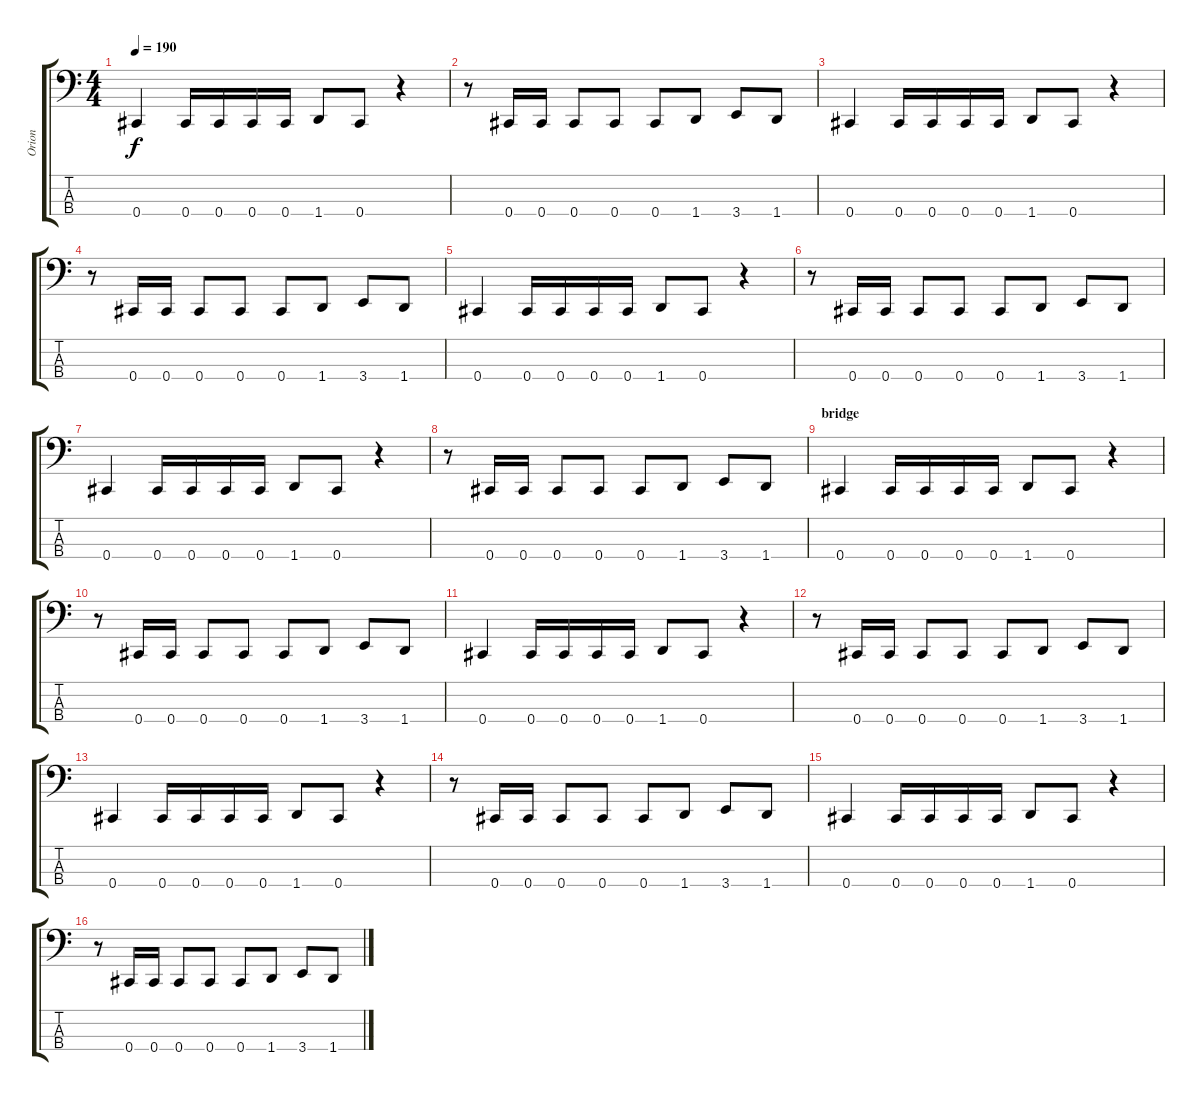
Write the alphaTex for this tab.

\track ("Orion" "Orion") {instrument electricbassfinger}
\staff {score tabs}
\tuning (E2 B1 Gb1 Db1) {hide}
\ts (4 4)
\tempo 190
\clef f4
\ks c
0.4.4{dy f} 0.4.16 0.4.16 0.4.16 0.4.16 1.4.8 0.4.8 r.4 |
r.8 0.4.16 0.4.16 0.4.8 0.4.8 0.4.8 1.4.8 3.4.8 1.4.8 |
0.4.4 0.4.16 0.4.16 0.4.16 0.4.16 1.4.8 0.4.8 r.4 |
r.8 0.4.16 0.4.16 0.4.8 0.4.8 0.4.8 1.4.8 3.4.8 1.4.8 |
0.4.4 0.4.16 0.4.16 0.4.16 0.4.16 1.4.8 0.4.8 r.4 |
r.8 0.4.16 0.4.16 0.4.8 0.4.8 0.4.8 1.4.8 3.4.8 1.4.8 |
0.4.4 0.4.16 0.4.16 0.4.16 0.4.16 1.4.8 0.4.8 r.4 |
r.8 0.4.16 0.4.16 0.4.8 0.4.8 0.4.8 1.4.8 3.4.8 1.4.8 |
\section ("" "bridge")
0.4.4 0.4.16 0.4.16 0.4.16 0.4.16 1.4.8 0.4.8 r.4 |
r.8 0.4.16 0.4.16 0.4.8 0.4.8 0.4.8 1.4.8 3.4.8 1.4.8 |
0.4.4 0.4.16 0.4.16 0.4.16 0.4.16 1.4.8 0.4.8 r.4 |
r.8 0.4.16 0.4.16 0.4.8 0.4.8 0.4.8 1.4.8 3.4.8 1.4.8 |
0.4.4 0.4.16 0.4.16 0.4.16 0.4.16 1.4.8 0.4.8 r.4 |
r.8 0.4.16 0.4.16 0.4.8 0.4.8 0.4.8 1.4.8 3.4.8 1.4.8 |
0.4.4 0.4.16 0.4.16 0.4.16 0.4.16 1.4.8 0.4.8 r.4 |
r.8 0.4.16 0.4.16 0.4.8 0.4.8 0.4.8 1.4.8 3.4.8 1.4.8
